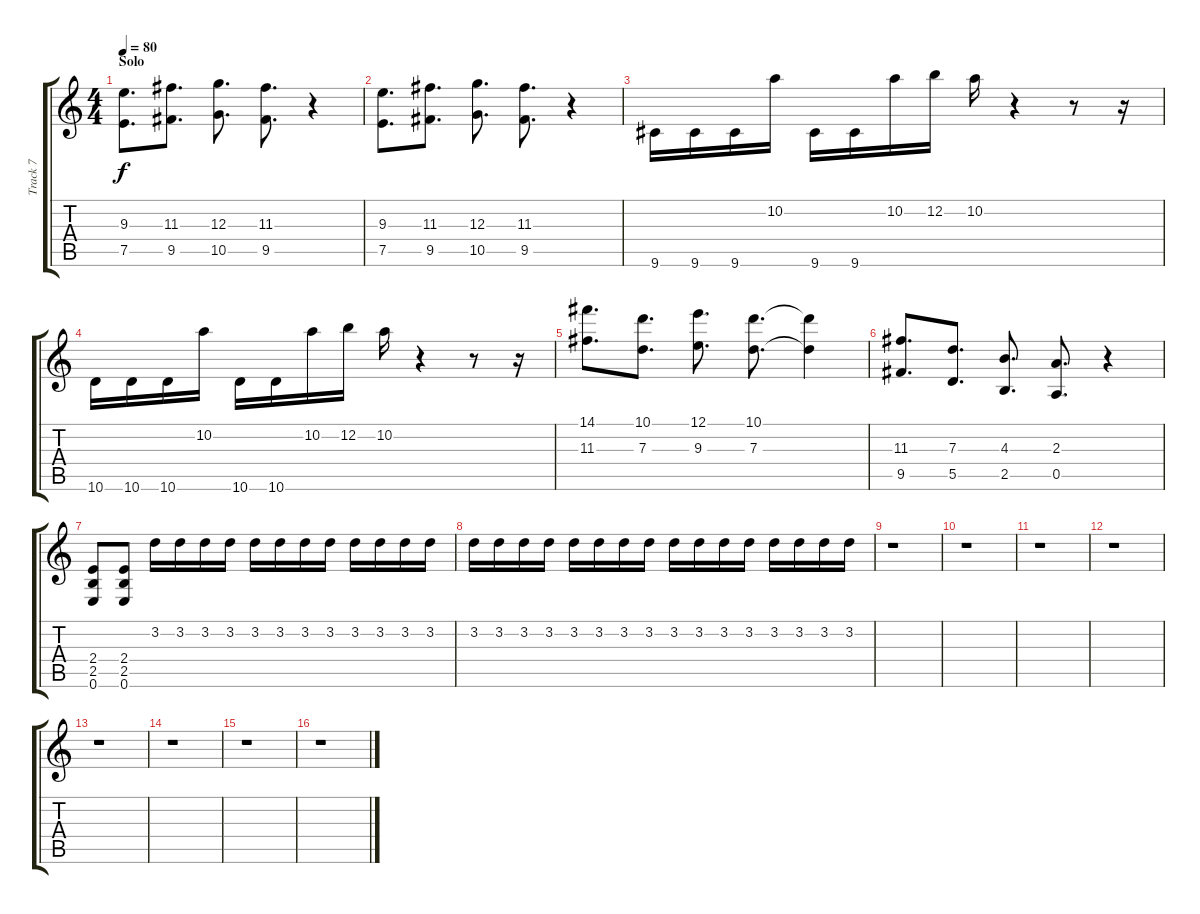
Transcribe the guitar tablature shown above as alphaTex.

\track ("Track 7" "Track 7") {instrument overdrivenguitar}
\staff {score tabs}
\tuning (E4 B3 G3 D3 A2 E2) {hide}
\ts (4 4)
\section ("" "Solo")
\tempo 80
\clef g2
\ks c
(9.3 7.5).8{d dy f} (11.3 9.5).8{d} (12.3 10.5).8{d} (11.3 9.5).8{d} r.4 |
(9.3 7.5).8{d} (11.3 9.5).8{d} (12.3 10.5).8{d} (11.3 9.5).8{d} r.4 |
9.6.16 9.6.16 9.6.16 10.2.16 9.6.16 9.6.16 10.2.16 12.2.16 10.2.16 r.4 r.8 r.16 |
10.6.16 10.6.16 10.6.16 10.2.16 10.6.16 10.6.16 10.2.16 12.2.16 10.2.16 r.4 r.8 r.16 |
(14.1 11.3).8{d} (10.1 7.3).8{d} (12.1 9.3).8{d} (10.1 7.3).8{d} (10.1{t} 7.3{t}).4 |
(11.3 9.5).8{d} (7.3 5.5).8{d} (4.3 2.5).8{d} (2.3 0.5).8{d} r.4 |
(2.4 2.5 0.6).8 (2.4 2.5 0.6).8 3.2.16 3.2.16 3.2.16 3.2.16 3.2.16 3.2.16 3.2.16 3.2.16 3.2.16 3.2.16 3.2.16 3.2.16 |
3.2.16 3.2.16 3.2.16 3.2.16 3.2.16 3.2.16 3.2.16 3.2.16 3.2.16 3.2.16 3.2.16 3.2.16 3.2.16 3.2.16 3.2.16 3.2.16 |
r.1 |
r.1 |
r.1 |
r.1 |
r.1 |
r.1 |
r.1 |
r.1
